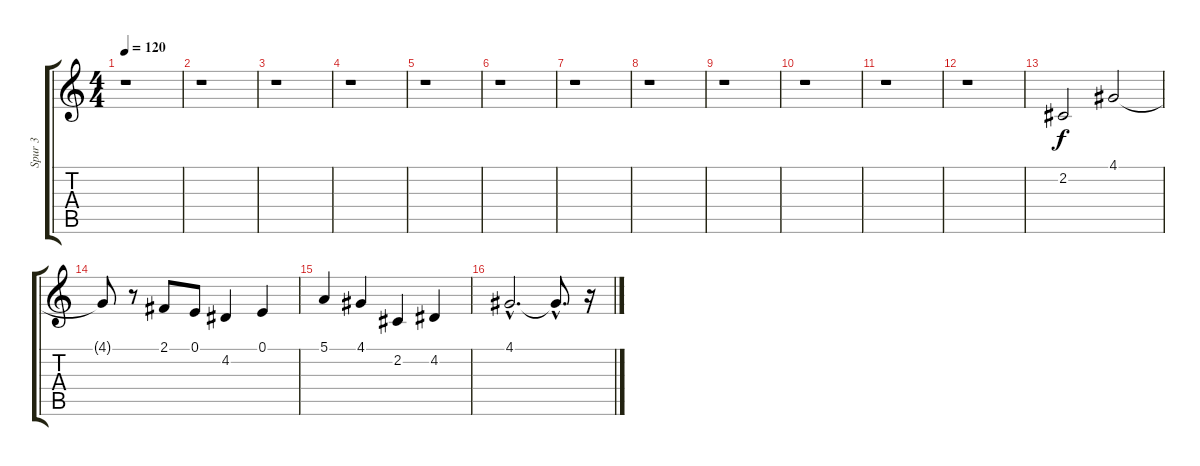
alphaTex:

\track ("Spur 3" "Spur 3") {instrument stringensemble1}
\staff {score tabs}
\tuning (E4 B3 G3 D3 A2 E2) {hide}
\ts (4 4)
\tempo 120
\clef g2
\ks c
r.1{dy f} |
r.1 |
r.1 |
r.1 |
r.1 |
r.1 |
r.1 |
r.1 |
r.1 |
r.1 |
r.1 |
r.1 |
2.2.2 4.1.2 |
4.1{t}.8 r.8 2.1.8 0.1.8 4.2.4 0.1.4 |
5.1.4 4.1.4 2.2.4 4.2.4 |
4.1{hac}.2{d} 4.1{hac t}.8{d} r.16
